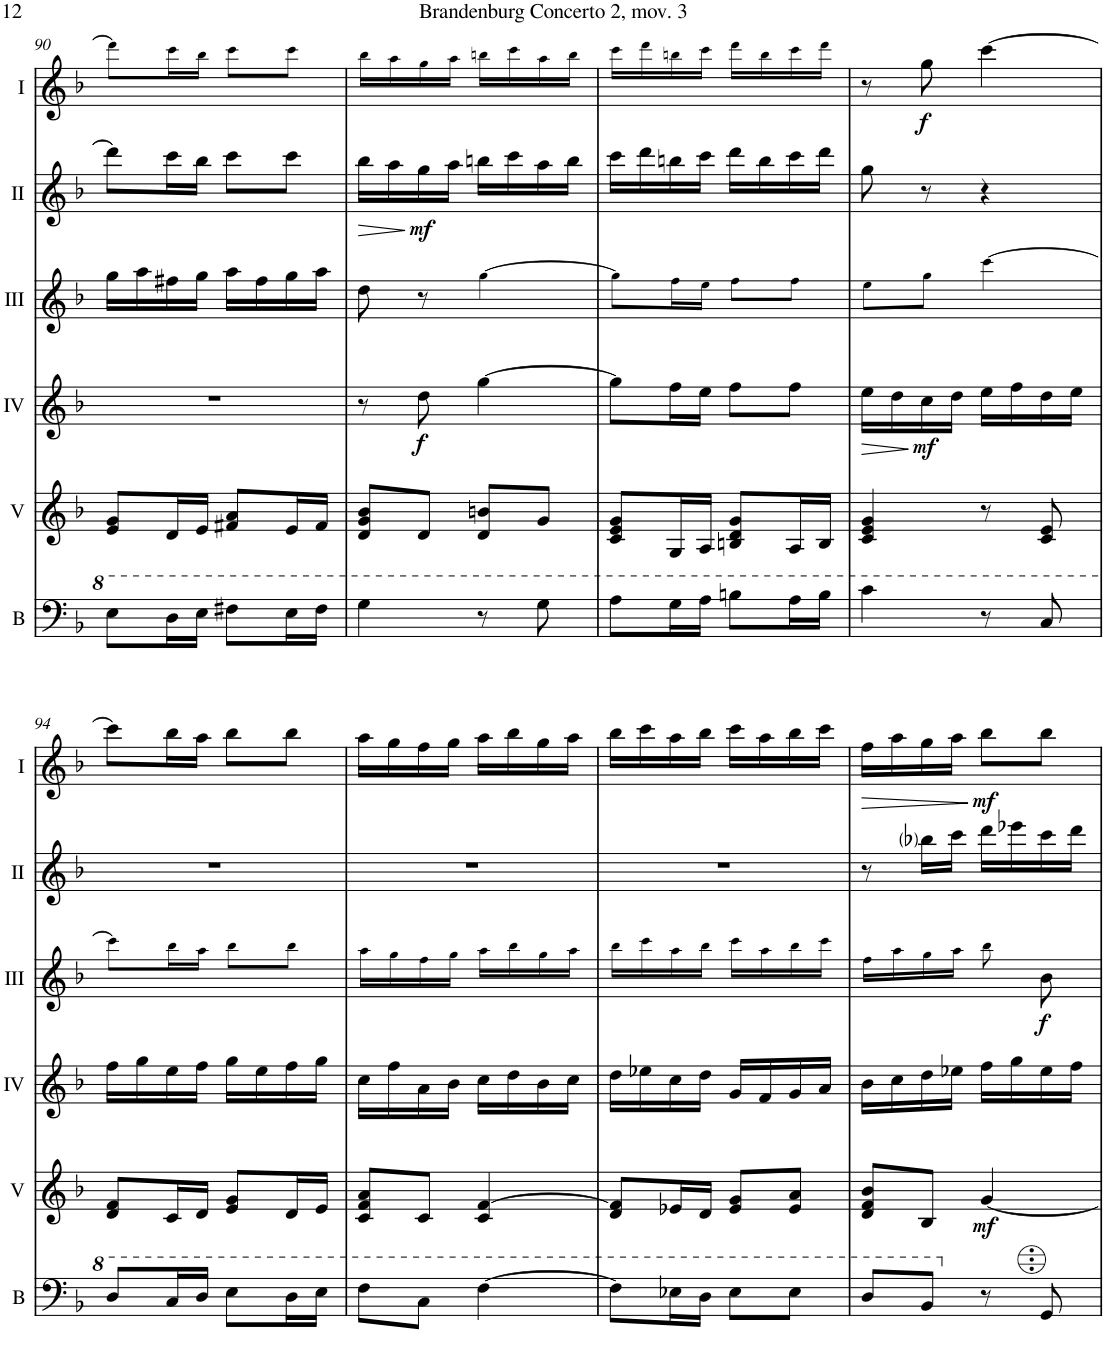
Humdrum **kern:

**kern	**kern	**dynam	**kern	**dynam	**kern	**dynam	**kern	**dynam	**kern	**dynam
*part6	*part5	*part5	*part4	*part4	*part3	*part3	*part2	*part2	*part1	*part1
*staff6	*staff5	*staff5	*staff4	*staff4	*staff3	*staff3	*staff2	*staff2	*staff1	*staff1
*I"Bass	*I"Acc. 5	*	*I"Acc. 4	*	*I"Acc. 3	*	*I"Acc. 2	*	*I"Acc. 1	*
*I'B	*	*	*	*	*	*	*	*	*	*
!!LO:PB:g=z
*clefF4	*clefG2	*	*clefG2	*	*clefG2	*	*clefG2	*	*clefG2	*
*Trd7c12	*	*	*	*	*	*	*	*	*	*
*k[b-]	*k[b-]	*	*k[b-]	*	*k[b-]	*	*k[b-]	*	*k[b-]	*
*M2/4	*M2/4	*	*M2/4	*	*M2/4	*	*M2/4	*	*M2/4	*
=90	=90	=90	=90	=90	=90	=90	=90	=90	=90	=90
8e\L	8e/ 8g/L	.	2r	.	16gg\LL	.	8ddd\L]	.	8ddd!\L]	.
.	.	.	.	.	16aa\	.	.	.	.	.
16d\L	16d/L	.	.	.	16ff#X\	.	16ccc\L	.	16ccc!\L	.
16e\JJ	16e/JJ	.	.	.	16gg\JJ	.	16bb-\JJ	.	16bb-!\JJ	.
8f#X\L	8f#X/ 8a/L	.	.	.	16aa\LL	.	8ccc\L	.	8ccc!\L	.
.	.	.	.	.	16ff#\	.	.	.	.	.
16e\L	16e/L	.	.	.	16gg\	.	8ccc\J	.	8ccc!\J	.
16f#\JJ	16f#/JJ	.	.	.	16aa\JJ	.	.	.	.	.
=91	=91	=91	=91	=91	=91	=91	=91	=91	=91	=91
!	!	!	!	!	!	!	!	!LO:HP:b	!	!
4g\	8d/ 8g/ 8b-/L	.	8r	.	8dd\	.	16bb-\LL	>	16bb-!\LL	.
.	.	.	.	.	.	.	16aa\	.	16aa!\	.
!	!	!	!	!LO:DY:b	!	!	!	!LO:DY:n=1:b	!	!
.	8d/J	.	8dd\	f	8r	.	16gg\	] mf	16gg!\	.
.	.	.	.	.	.	.	16aa\JJ	.	16aa!\JJ	.
8r	8d/ 8bn/L	.	[4gg\	.	[4gg!\	.	16bbn\LL	.	16bbn!\LL	.
.	.	.	.	.	.	.	16ccc\	.	16ccc!\	.
8g\	8g/J	.	.	.	.	.	16aa\	.	16aa!\	.
.	.	.	.	.	.	.	16bb\JJ	.	16bb!\JJ	.
=92	=92	=92	=92	=92	=92	=92	=92	=92	=92	=92
8a\L	8c/ 8e/ 8g/L	.	8gg\L]	.	8gg!\L]	.	16ccc\LL	.	16ccc!\LL	.
.	.	.	.	.	.	.	16ddd\	.	16ddd!\	.
16g\L	16G/L	.	16ff\L	.	16ff!\L	.	16bbn\	.	16bbn!\	.
16a\JJ	16A/JJ	.	16ee\JJ	.	16ee!\JJ	.	16ccc\JJ	.	16ccc!\JJ	.
8bn\L	8Bn/ 8d/ 8g/L	.	8ff\L	.	8ff!\L	.	16ddd\LL	.	16ddd!\LL	.
.	.	.	.	.	.	.	16bb\	.	16bb!\	.
16a\L	16A/L	.	8ff\J	.	8ff!\J	.	16ccc\	.	16ccc!\	.
16b\JJ	16B/JJ	.	.	.	.	.	16ddd\JJ	.	16ddd!\JJ	.
=93	=93	=93	=93	=93	=93	=93	=93	=93	=93	=93
!	!	!	!	!LO:HP:b	!	!	!	!	!	!
4cc\	4c/ 4e/ 4g/	.	16ee\LL	>	8ee!\L	.	8gg\	.	8r	.
.	.	.	16dd\	.	.	.	.	.	.	.
!	!	!	!	!LO:DY:n=1:b	!	!	!	!	!	!LO:DY:b
.	.	.	16cc\	] mf	8gg!\J	.	8r	.	8gg\	f
.	.	.	16dd\JJ	.	.	.	.	.	.	.
8r	8r	.	16ee\LL	.	[4ccc!\	.	4r	.	[4ccc\	.
.	.	.	16ff\	.	.	.	.	.	.	.
8c/	8c/ 8e/	.	16dd\	.	.	.	.	.	.	.
.	.	.	16ee\JJ	.	.	.	.	.	.	.
!!LO:LB:g=z
=94	=94	=94	=94	=94	=94	=94	=94	=94	=94	=94
8d/L	8d/ 8f/L	.	16ff\LL	.	8ccc!\L]	.	2r	.	8ccc\L]	.
.	.	.	16gg\	.	.	.	.	.	.	.
16c/L	16c/L	.	16ee\	.	16bb-!\L	.	.	.	16bb-\L	.
16d/JJ	16d/JJ	.	16ff\JJ	.	16aa!\JJ	.	.	.	16aa\JJ	.
8e\L	8e/ 8g/L	.	16gg\LL	.	8bb-!\L	.	.	.	8bb-\L	.
.	.	.	16ee\	.	.	.	.	.	.	.
16d\L	16d/L	.	16ff\	.	8bb-!\J	.	.	.	8bb-\J	.
16e\JJ	16e/JJ	.	16gg\JJ	.	.	.	.	.	.	.
=95	=95	=95	=95	=95	=95	=95	=95	=95	=95	=95
8f\L	8c/ 8f/ 8a/L	.	16cc\LL	.	16aa!\LL	.	2r	.	16aa\LL	.
.	.	.	16ff\	.	16gg!\	.	.	.	16gg\	.
8c\J	8c/J	.	16a\	.	16ff!\	.	.	.	16ff\	.
.	.	.	16b-\JJ	.	16gg!\JJ	.	.	.	16gg\JJ	.
[4f\	4c/ [4f/	.	16cc\LL	.	16aa!\LL	.	.	.	16aa\LL	.
.	.	.	16dd\	.	16bb-!\	.	.	.	16bb-\	.
.	.	.	16b-\	.	16gg!\	.	.	.	16gg\	.
.	.	.	16cc\JJ	.	16aa!\JJ	.	.	.	16aa\JJ	.
=96	=96	=96	=96	=96	=96	=96	=96	=96	=96	=96
8f\L]	8d/ 8f/]L	.	16dd\LL	.	16bb-!\LL	.	2r	.	16bb-\LL	.
.	.	.	16ee-X\	.	16ccc!\	.	.	.	16ccc\	.
16e-X\L	16e-X/L	.	16cc\	.	16aa!\	.	.	.	16aa\	.
16d\JJ	16d/JJ	.	16dd\JJ	.	16bb-!\JJ	.	.	.	16bb-\JJ	.
8e-\L	8e-/ 8g/L	.	16g/LL	.	16ccc!\LL	.	.	.	16ccc\LL	.
.	.	.	16f/	.	16aa!\	.	.	.	16aa\	.
8e-\J	8e-/ 8a/J	.	16g/	.	16bb-!\	.	.	.	16bb-\	.
.	.	.	16a/JJ	.	16ccc!\JJ	.	.	.	16ccc\JJ	.
=97	=97	=97	=97	=97	=97	=97	=97	=97	=97	=97
!	!	!	!	!	!	!	!	!	!	!LO:HP:b
8d/L	8d/ 8f/ 8b-/L	.	16b-\LL	.	16ff!\LL	.	8r	.	16ff\LL	>
.	.	.	16cc\	.	16aa!\	.	.	.	16aa\	.
8B-/J	8B-/J	.	16dd\	.	16gg!\	.	16bb-i\LL	.	16gg\	.
.	.	.	16ee-X\JJ	.	16aa!\JJ	.	16ccc\JJ	.	16aa\JJ	.
!	!	!LO:DY:b	!	!	!	!	!	!	!	!LO:DY:n=1:b
8r	[4g/	mf	16ff\LL	.	8bb-!\	.	16ddd\LL	.	8bb-\L	] mf
.	.	.	16gg\	.	.	.	16eee-X\	.	.	.
!	!	!	!	!	!	!LO:DY:b	!	!	!	!
8GG/	.	.	16ee-\	.	8b-\	f	16ccc\	.	8bb-\J	.
.	.	.	16ff\JJ	.	.	.	16ddd\JJ	.	.	.
=	=	=	=	=	=	=	=	=	=	=
*-	*-	*-	*-	*-	*-	*-	*-	*-	*-	*-
